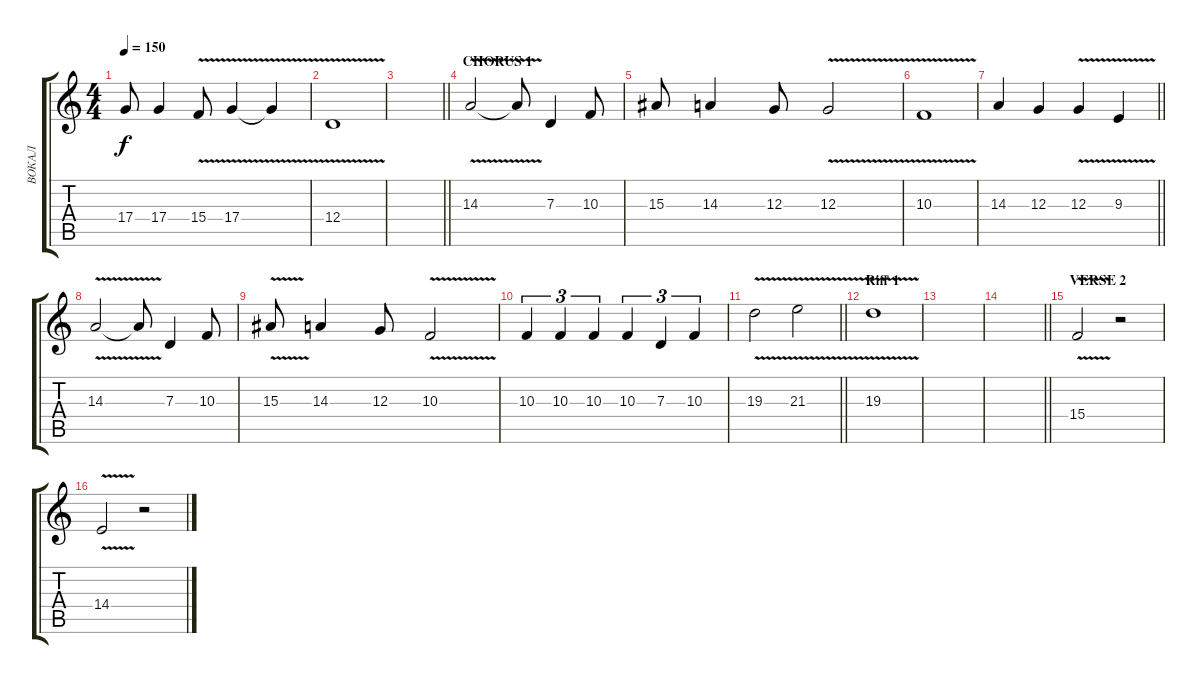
\track ("ВОКАЛ" "ВОКАЛ") {instrument viola}
\staff {score tabs}
\tuning (E4 B3 G3 D3 A2 E2) {hide}
\ts (4 4)
\tempo 150
\clef g2
\ks c
17.4.8{dy f} 17.4.4 15.4{v}.8 17.4{v}.4 17.4{t}.4 |
12.4{v}.1 |
\barLineRight lightlight
|
\section ("" "CHORUS 1")
14.3{v}.2 14.3{t}.8 7.3.4 10.3.8 |
15.3.8 14.3.4 12.3.8 12.3{v}.2 |
10.3{v}.1 |
\barLineRight lightlight
14.3.4 12.3.4 12.3{v}.4 9.3{v}.4 |
14.3{v}.2 14.3{t}.8 7.3.4 10.3.8 |
15.3{v}.8 14.3.4 12.3.8 10.3{v}.2 |
10.3.4{tu (3 2)} 10.3.4{tu (3 2)} 10.3.4{tu (3 2)} 10.3.4{tu (3 2)} 7.3.4{tu (3 2)} 10.3.4{tu (3 2)} |
\barLineRight lightlight
19.3{v}.2 21.3{v}.2 |
\section ("" "Riff 1")
19.3{v}.1 |
|
\barLineRight lightlight
|
\section ("" "VERSE 2")
15.4{v}.2 r.2 |
14.4{v}.2 r.2
